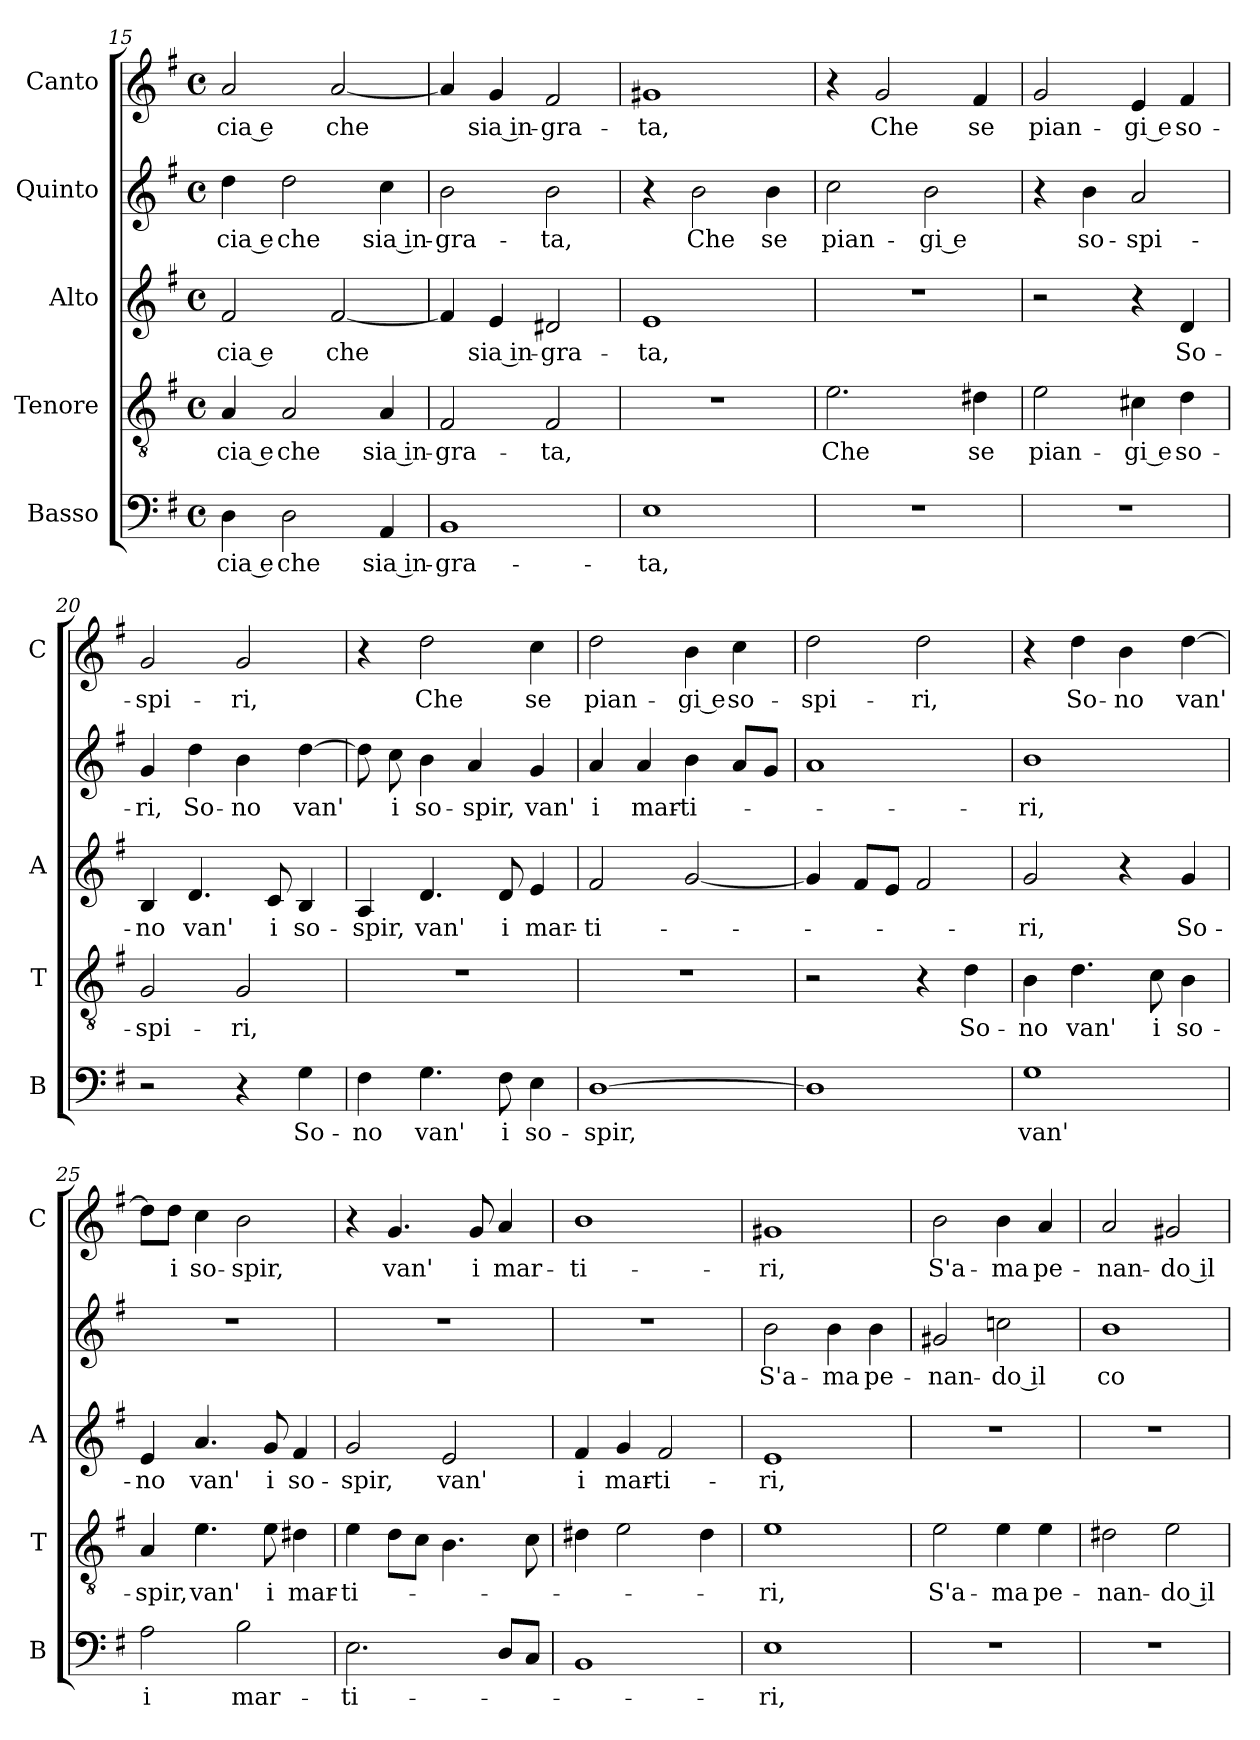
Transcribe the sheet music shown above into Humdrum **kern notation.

**kern	**text	**kern	**text	**kern	**text	**kern	**text	**kern	**text
*part5	*part5	*part4	*part4	*part3	*part3	*part2	*part2	*part1	*part1
*staff5	*staff5	*staff4	*staff4	*staff3	*staff3	*staff2	*staff2	*staff1	*staff1
*I"Basso	*	*I"Tenore	*	*I"Alto	*	*I"Quinto	*	*I"Canto	*
*I'B	*	*I'T	*	*I'A	*	*	*	*I'C	*
*clefF4	*	*clefGv2	*	*clefG2	*	*clefG2	*	*clefG2	*
*k[f#]	*	*k[f#]	*	*k[f#]	*	*k[f#]	*	*k[f#]	*
*G:	*	*G:	*	*G:	*	*G:	*	*G:	*
*M4/4	*	*M4/4	*	*M4/4	*	*M4/4	*	*M4/4	*
*met(c)	*	*met(c)	*	*met(c)	*	*met(c)	*	*met(c)	*
=15	=15	=15	=15	=15	=15	=15	=15	=15	=15
!	!LO:LY:b	!	!LO:LY:b	!	!LO:LY:b	!	!LO:LY:b	!	!LO:LY:b
4D\	-cia e	4A/	-cia e	2f#/	-cia e	4dd\	-cia e	2a/	-cia e
!	!LO:LY:b	!	!LO:LY:b	!	!	!	!LO:LY:b	!	!
2D\	che	2A/	che	.	.	2dd\	che	.	.
!	!	!	!	!	!LO:LY:b	!	!	!	!LO:LY:b
.	.	.	.	[2f#/	che	.	.	[2a/	che
!	!LO:LY:b	!	!LO:LY:b	!	!	!	!LO:LY:b	!	!
4AA/	sia in-	4A/	sia in-	.	.	4cc\	sia in-	.	.
=16	=16	=16	=16	=16	=16	=16	=16	=16	=16
!	!LO:LY:b	!	!LO:LY:b	!	!	!	!LO:LY:b	!	!
1BB	-gra-	2F#/	-gra-	4f#/]	.	2b\	-gra-	4a/]	.
!	!	!	!	!	!LO:LY:b	!	!	!	!LO:LY:b
.	.	.	.	4e/	sia in-	.	.	4g/	sia in-
!	!	!	!LO:LY:b	!	!LO:LY:b	!	!LO:LY:b	!	!LO:LY:b
.	.	2F#/	-ta,	2d#X/	-gra-	2b\	-ta,	2f#/	-gra-
=17	=17	=17	=17	=17	=17	=17	=17	=17	=17
!	!LO:LY:b	!	!	!	!LO:LY:b	!	!	!	!LO:LY:b
1E	-ta,	1r	.	1e	-ta,	4r	.	1g#X	-ta,
!	!	!	!	!	!	!	!LO:LY:b	!	!
.	.	.	.	.	.	2b\	Che	.	.
!	!	!	!	!	!	!	!LO:LY:b	!	!
.	.	.	.	.	.	4b\	se	.	.
=18	=18	=18	=18	=18	=18	=18	=18	=18	=18
!	!	!	!LO:LY:b	!	!	!	!LO:LY:b	!	!
1r	.	2.e\	Che	1r	.	2cc\	pian-	4r	.
!	!	!	!	!	!	!	!	!	!LO:LY:b
.	.	.	.	.	.	.	.	2g/	Che
!	!	!	!	!	!	!	!LO:LY:b	!	!
.	.	.	.	.	.	2b\	-gi e	.	.
!	!	!	!LO:LY:b	!	!	!	!	!	!LO:LY:b
.	.	4d#X\	se	.	.	.	.	4f#/	se
=19	=19	=19	=19	=19	=19	=19	=19	=19	=19
!	!	!	!LO:LY:b	!	!	!	!	!	!LO:LY:b
1r	.	2e\	pian-	2r	.	4r	.	2g/	pian-
!	!	!	!	!	!	!	!LO:LY:b	!	!
.	.	.	.	.	.	4b\	so-	.	.
!	!	!	!LO:LY:b	!	!	!	!LO:LY:b	!	!LO:LY:b
.	.	4c#X\	-gi e	4r	.	2a/	-spi-	4e/	-gi e
!	!	!	!LO:LY:b	!	!LO:LY:b	!	!	!	!LO:LY:b
.	.	4d\	so-	4d/	So-	.	.	4f#/	so-
=20	=20	=20	=20	=20	=20	=20	=20	=20	=20
!	!	!	!LO:LY:b	!	!LO:LY:b	!	!LO:LY:b	!	!LO:LY:b
2r	.	2G/	-spi-	4B/	-no	4g/	-ri,	2g/	-spi-
!	!	!	!	!	!LO:LY:b	!	!LO:LY:b	!	!
.	.	.	.	4.d/	van'	4dd\	So-	.	.
!	!	!	!LO:LY:b	!	!	!	!LO:LY:b	!	!LO:LY:b
4r	.	2G/	-ri,	.	.	4b\	-no	2g/	-ri,
!	!	!	!	!	!LO:LY:b	!	!	!	!
.	.	.	.	8c/	i	.	.	.	.
!	!LO:LY:b	!	!	!	!LO:LY:b	!	!LO:LY:b	!	!
4G\	So-	.	.	4B/	so-	[4dd\	van'	.	.
!!LO:PB:g=z
=21	=21	=21	=21	=21	=21	=21	=21	=21	=21
!	!LO:LY:b	!	!	!	!LO:LY:b	!	!	!	!
4F#\	-no	1r	.	4A/	-spir,	8dd\]	.	4r	.
!	!	!	!	!	!	!	!LO:LY:b	!	!
.	.	.	.	.	.	8cc\	i	.	.
!	!LO:LY:b	!	!	!	!LO:LY:b	!	!LO:LY:b	!	!LO:LY:b
4.G\	van'	.	.	4.d/	van'	4b\	so-	2dd\	Che
!	!	!	!	!	!	!	!LO:LY:b	!	!
.	.	.	.	.	.	4a/	-spir,	.	.
!	!LO:LY:b	!	!	!	!LO:LY:b	!	!	!	!
8F#\	i	.	.	8d/	i	.	.	.	.
!	!LO:LY:b	!	!	!	!LO:LY:b	!	!LO:LY:b	!	!LO:LY:b
4E\	so-	.	.	4e/	mar-	4g/	van'	4cc\	se
=22	=22	=22	=22	=22	=22	=22	=22	=22	=22
!	!LO:LY:b	!	!	!	!LO:LY:b	!	!LO:LY:b	!	!LO:LY:b
[1D	-spir,	1r	.	2f#/	-ti-	4a/	i	2dd\	pian-
!	!	!	!	!	!	!	!LO:LY:b	!	!
.	.	.	.	.	.	4a/	mar-	.	.
!	!	!	!	!	!	!	!LO:LY:b	!	!LO:LY:b
.	.	.	.	[2g/	.	4b\	-ti-	4b\	-gi e
!	!	!	!	!	!	!	!	!	!LO:LY:b
.	.	.	.	.	.	8a/L	.	4cc\	so-
.	.	.	.	.	.	8g/J	.	.	.
=23	=23	=23	=23	=23	=23	=23	=23	=23	=23
!	!	!	!	!	!	!	!	!	!LO:LY:b
1D]	.	2r	.	4g/]	.	1a	.	2dd\	-spi-
.	.	.	.	8f#/L	.	.	.	.	.
.	.	.	.	8e/J	.	.	.	.	.
!	!	!	!	!	!	!	!	!	!LO:LY:b
.	.	4r	.	2f#/	.	.	.	2dd\	-ri,
!	!	!	!LO:LY:b	!	!	!	!	!	!
.	.	4d\	So-	.	.	.	.	.	.
=24	=24	=24	=24	=24	=24	=24	=24	=24	=24
!	!LO:LY:b	!	!LO:LY:b	!	!LO:LY:b	!	!LO:LY:b	!	!
1G	van'	4B\	-no	2g/	-ri,	1b	-ri,	4r	.
!	!	!	!LO:LY:b	!	!	!	!	!	!LO:LY:b
.	.	4.d\	van'	.	.	.	.	4dd\	So-
!	!	!	!	!	!	!	!	!	!LO:LY:b
.	.	.	.	4r	.	.	.	4b\	-no
!	!	!	!LO:LY:b	!	!	!	!	!	!
.	.	8c\	i	.	.	.	.	.	.
!	!	!	!LO:LY:b	!	!LO:LY:b	!	!	!	!LO:LY:b
.	.	4B\	so-	4g/	So-	.	.	[4dd\	van'
=25	=25	=25	=25	=25	=25	=25	=25	=25	=25
!	!LO:LY:b	!	!LO:LY:b	!	!LO:LY:b	!	!	!	!
2A\	i	4A/	-spir,	4e/	-no	1r	.	8dd\L]	.
!	!	!	!	!	!	!	!	!	!LO:LY:b
.	.	.	.	.	.	.	.	8dd\J	i
!	!	!	!LO:LY:b	!	!LO:LY:b	!	!	!	!LO:LY:b
.	.	4.e\	van'	4.a/	van'	.	.	4cc\	so-
!	!LO:LY:b	!	!	!	!	!	!	!	!LO:LY:b
2B\	mar-	.	.	.	.	.	.	2b\	-spir,
!	!	!	!LO:LY:b	!	!LO:LY:b	!	!	!	!
.	.	8e\	i	8g/	i	.	.	.	.
!	!	!	!LO:LY:b	!	!LO:LY:b	!	!	!	!
.	.	4d#X\	mar-	4f#/	so-	.	.	.	.
=26	=26	=26	=26	=26	=26	=26	=26	=26	=26
!	!LO:LY:b	!	!LO:LY:b	!	!LO:LY:b	!	!	!	!
2.E\	-ti-	4e\	-ti-	2g/	-spir,	1r	.	4r	.
!	!	!	!	!	!	!	!	!	!LO:LY:b
.	.	8d\L	.	.	.	.	.	4.g/	van'
.	.	8c\J	.	.	.	.	.	.	.
!	!	!	!	!	!LO:LY:b	!	!	!	!
.	.	4.B\	.	2e/	van'	.	.	.	.
!	!	!	!	!	!	!	!	!	!LO:LY:b
.	.	.	.	.	.	.	.	8g/	i
!	!	!	!	!	!	!	!	!	!LO:LY:b
8D/L	.	.	.	.	.	.	.	4a/	mar-
8C/J	.	8c\	.	.	.	.	.	.	.
=27	=27	=27	=27	=27	=27	=27	=27	=27	=27
!	!	!	!	!	!LO:LY:b	!	!	!	!LO:LY:b
1BB	.	4d#X\	.	4f#/	i	1r	.	1b	-ti-
!	!	!	!	!	!LO:LY:b	!	!	!	!
.	.	2e\	.	4g/	mar-	.	.	.	.
!	!	!	!	!	!LO:LY:b	!	!	!	!
.	.	.	.	2f#/	-ti-	.	.	.	.
.	.	4d#\	.	.	.	.	.	.	.
!!LO:LB:g=z
=28	=28	=28	=28	=28	=28	=28	=28	=28	=28
!	!LO:LY:b	!	!LO:LY:b	!	!LO:LY:b	!	!LO:LY:b	!	!LO:LY:b
1E	-ri,	1e	-ri,	1e	-ri,	2b\	S'a-	1g#X	-ri,
!	!	!	!	!	!	!	!LO:LY:b	!	!
.	.	.	.	.	.	4b\	-ma	.	.
!	!	!	!	!	!	!	!LO:LY:b	!	!
.	.	.	.	.	.	4b\	pe-	.	.
=29	=29	=29	=29	=29	=29	=29	=29	=29	=29
!	!	!	!LO:LY:b	!	!	!	!LO:LY:b	!	!LO:LY:b
1r	.	2e\	S'a-	1r	.	2g#X/	-nan-	2b\	S'a-
!	!	!	!LO:LY:b	!	!	!	!LO:LY:b	!	!LO:LY:b
.	.	4e\	-ma	.	.	2ccni\	-do il	4b\	-ma
!	!	!	!LO:LY:b	!	!	!	!	!	!LO:LY:b
.	.	4e\	pe-	.	.	.	.	4a/	pe-
=30	=30	=30	=30	=30	=30	=30	=30	=30	=30
!	!	!	!LO:LY:b	!	!	!	!LO:LY:b	!	!LO:LY:b
1r	.	2d#X\	-nan-	1r	.	1b	co-	2a/	-nan-
!	!	!	!LO:LY:b	!	!	!	!	!	!LO:LY:b
.	.	2e\	-do il	.	.	.	.	2g#X/	-do il
=	=	=	=	=	=	=	=	=	=
*-	*-	*-	*-	*-	*-	*-	*-	*-	*-
